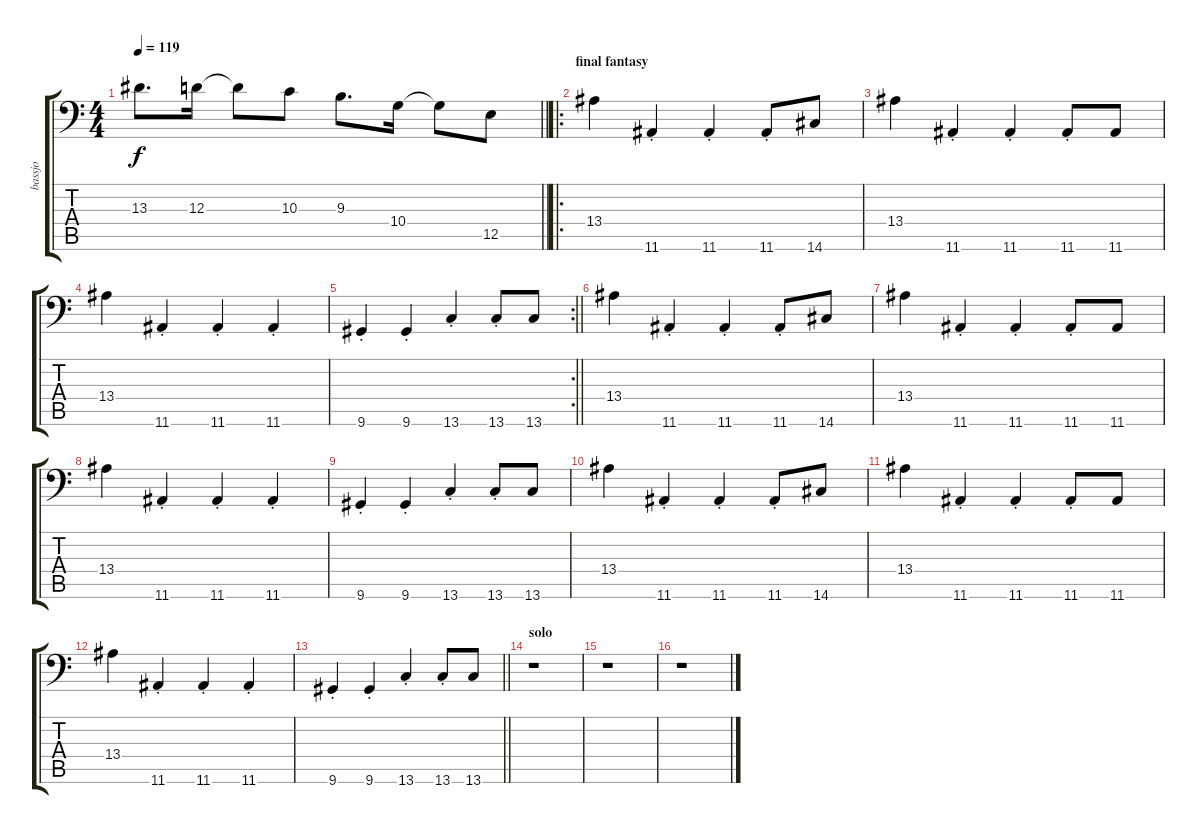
\track ("bassjo" "bassjo") {instrument electricbassfinger}
\staff {score tabs}
\tuning (C3 G2 D2 A1 E1 B0) {hide}
\ts (4 4)
\tempo 119
\clef f4
\barLineRight lightlight
\ks c
13.3.8{d dy f} 12.3.16 12.3{t}.8 10.3.8 9.3.8{d} 10.4.16 10.4{t}.8 12.5.8 |
\ro
\section ("" "final fantasy")
13.4.4 11.6{st}.4 11.6{st}.4 11.6{st}.8 14.6.8 |
13.4.4 11.6{st}.4 11.6{st}.4 11.6{st}.8 11.6.8 |
13.4.4 11.6{st}.4 11.6{st}.4 11.6{st}.4 |
\rc 2
\barLineRight lightlight
9.6{st}.4 9.6{st}.4 13.6{st}.4 13.6{st}.8 13.6.8 |
\section ("" "")
13.4.4 11.6{st}.4 11.6{st}.4 11.6{st}.8 14.6.8 |
13.4.4 11.6{st}.4 11.6{st}.4 11.6{st}.8 11.6.8 |
13.4.4 11.6{st}.4 11.6{st}.4 11.6{st}.4 |
9.6{st}.4 9.6{st}.4 13.6{st}.4 13.6{st}.8 13.6.8 |
13.4.4 11.6{st}.4 11.6{st}.4 11.6{st}.8 14.6.8 |
13.4.4 11.6{st}.4 11.6{st}.4 11.6{st}.8 11.6.8 |
13.4.4 11.6{st}.4 11.6{st}.4 11.6{st}.4 |
\barLineRight lightlight
9.6{st}.4 9.6{st}.4 13.6{st}.4 13.6{st}.8 13.6.8 |
\section ("" "solo")
r.1 |
r.1 |
r.1
